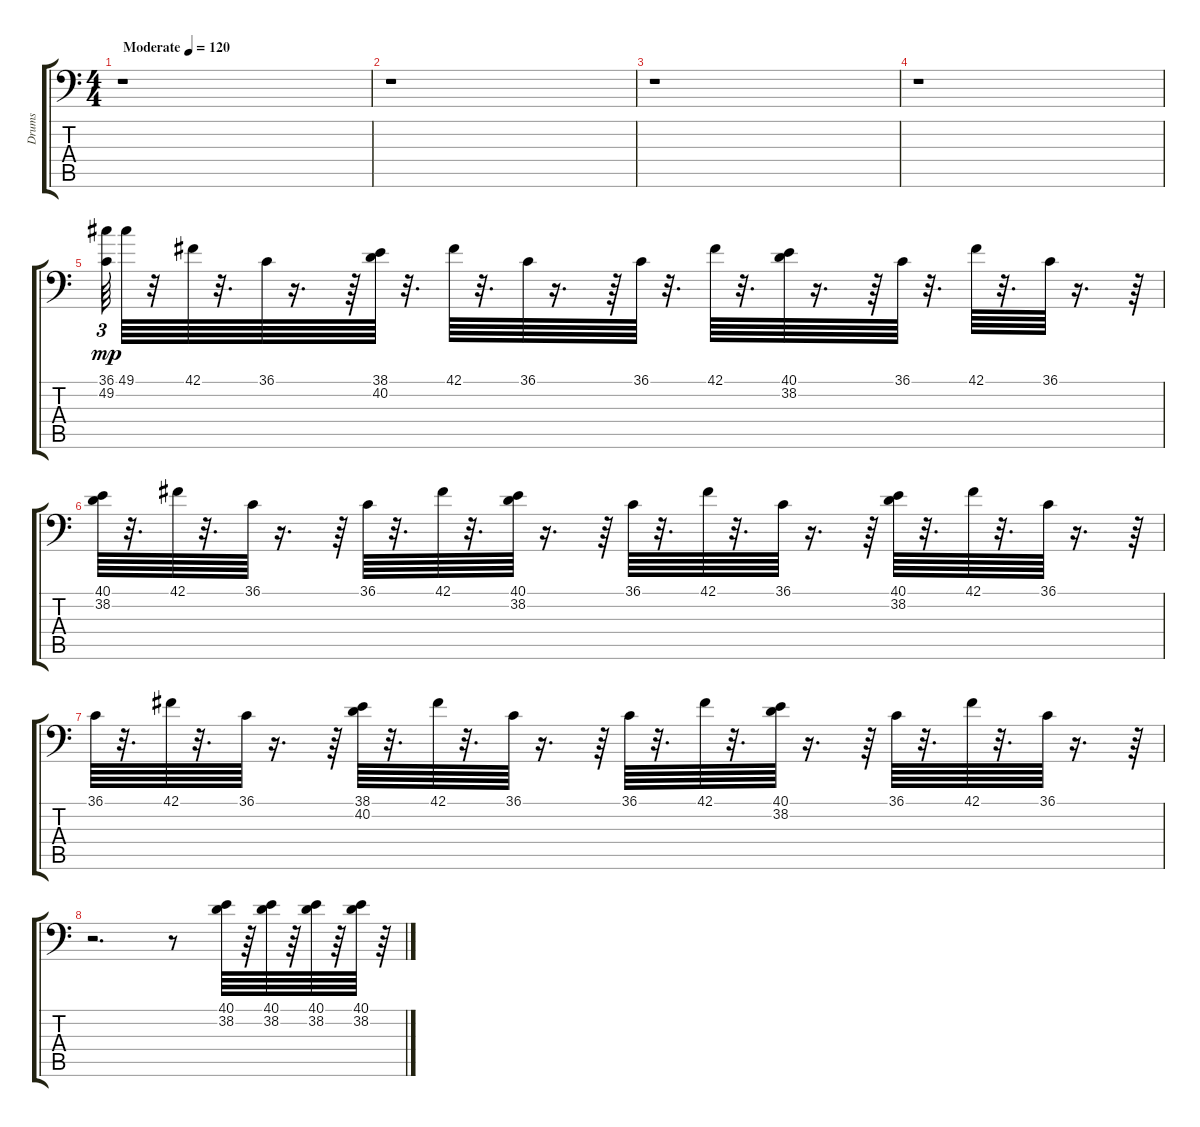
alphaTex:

\track ("Drums" "Drums") {instrument acousticgrandpiano}
\staff {score tabs}
\tuning (C-1 C-1 C-1 C-1 C-1 C-1) {hide}
\ts (4 4)
\tempo (120 "Moderate")
\clef f4
\ks c
r.1{dy mp instrument acousticgrandpiano} |
r.1 |
r.1 |
r.1 |
(36.1 49.2).64{tu (3 2)} 49.1.64 r.32 42.1.64 r.32{d} 36.1.64 r.16{d} r.64 (38.1 40.2).64 r.32{d} 42.1.64 r.32{d} 36.1.64 r.16{d} r.64 36.1.64 r.32{d} 42.1.64 r.32{d} (40.1 38.2).64 r.16{d} r.64 36.1.64 r.32{d} 42.1.64 r.32{d} 36.1.64 r.16{d} r.64 |
(40.1 38.2).64 r.32{d} 42.1.64 r.32{d} 36.1.64 r.16{d} r.64 36.1.64 r.32{d} 42.1.64 r.32{d} (40.1 38.2).64 r.16{d} r.64 36.1.64 r.32{d} 42.1.64 r.32{d} 36.1.64 r.16{d} r.64 (40.1 38.2).64 r.32{d} 42.1.64 r.32{d} 36.1.64 r.16{d} r.64 |
36.1.64 r.32{d} 42.1.64 r.32{d} 36.1.64 r.16{d} r.64 (38.1 40.2).64 r.32{d} 42.1.64 r.32{d} 36.1.64 r.16{d} r.64 36.1.64 r.32{d} 42.1.64 r.32{d} (40.1 38.2).64 r.16{d} r.64 36.1.64 r.32{d} 42.1.64 r.32{d} 36.1.64 r.16{d} r.64 |
r.2{d} r.8 (40.1 38.2).64 r.64 (40.1 38.2).64 r.64 (40.1 38.2).64 r.64 (40.1 38.2).64 r.64
